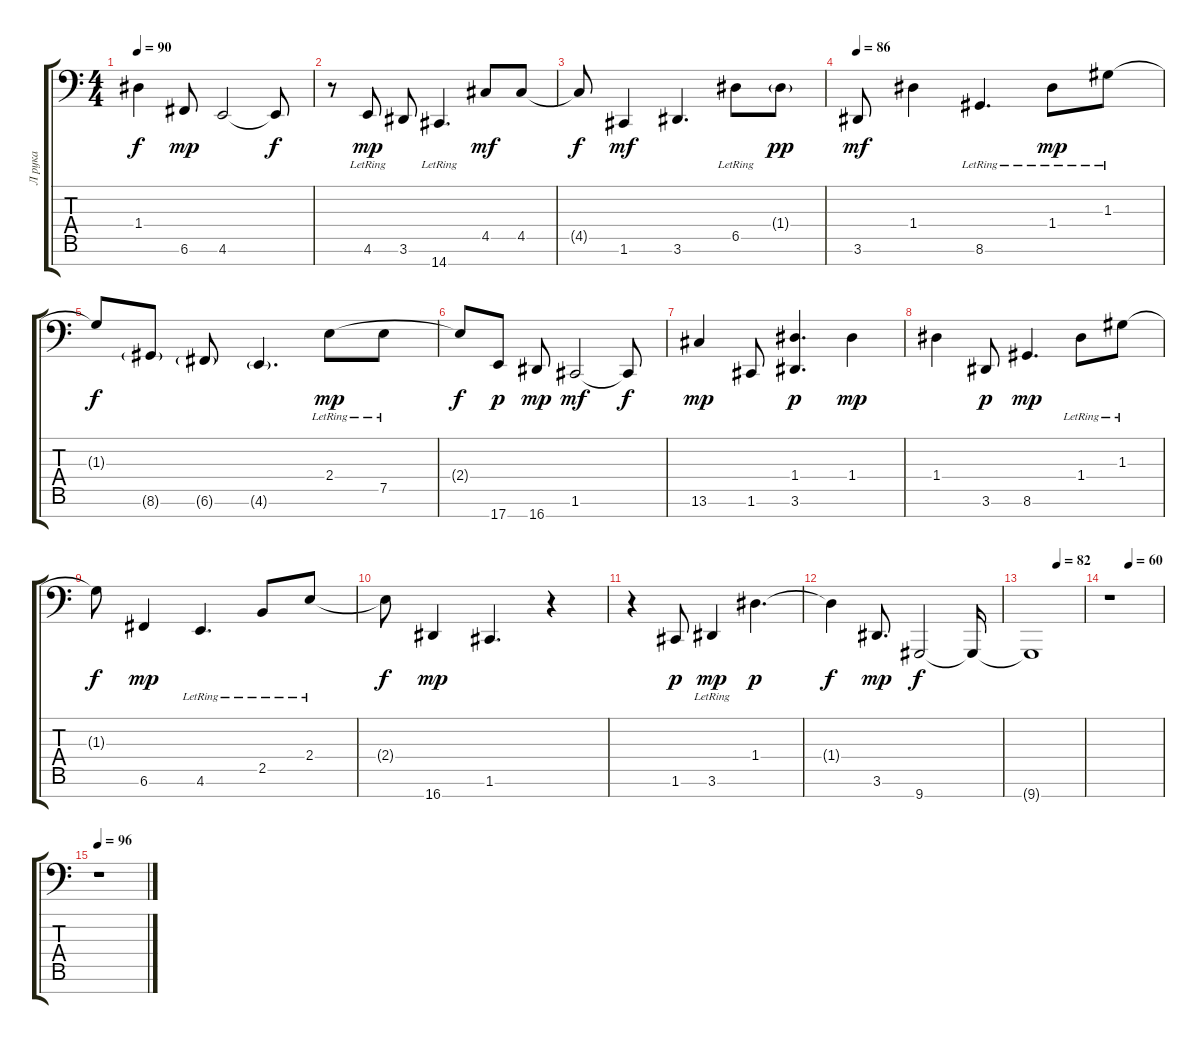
\track ("Л рука" "Л рука") {instrument acousticgrandpiano}
\staff {score tabs}
\tuning (E4 B3 G3 D3 A2 C2 B0) {hide}
\ts (4 4)
\tempo 90
\clef f4
\ks c
1.4.4{dy f} 6.6.8{dy mp} 4.6.2 4.6{t}.8{dy f} |
r.8 4.6{lr}.8{dy mp} 3.6.8 14.7{lr}.4{d} 4.5.8{dy mf} 4.5.8 |
4.5{t}.8{dy f} 1.6.4{dy mf} 3.6.4{d} 6.5{lr}.8 1.4{g}.8{dy pp} |
\tempo 86
3.6.8{dy mf} 1.4.4 8.6{lr}.4{d} 1.4{lr}.8{dy mp} 1.3{lr}.8 |
1.3{t}.8{dy f} 8.6{g}.8 6.6{g}.8 4.6{g}.4{d} 2.4{lr}.8{dy mp} 7.5{lr}.8 |
2.4{t}.8{dy f} 17.7.8{dy p} 16.7.8{dy mp} 1.6.2{dy mf} 1.6{t}.8{dy f} |
13.6.4{dy mp} 1.6.8 (1.4 3.6).4{d dy p} 1.4.4{dy mp} |
1.4.4 3.6.8{dy p} 8.6.4{d dy mp} 1.4{lr}.8 1.3{lr}.8 |
1.3{t}.8{dy f} 6.6.4{dy mp} 4.6{lr}.4{d} 2.5{lr}.8 2.4{lr}.8 |
2.4{t}.8{dy f} 16.7.4{dy mp} 1.6.4{d} r.4 |
r.4 1.6.8{dy p} 3.6{lr}.4{dy mp} 1.4.4{d dy p} |
1.4{t}.4{dy f} 3.6.8{d dy mp} 9.7.2{dy f} 9.7{t}.16 |
\tempo (82 0.5)
9.7{t}.1 |
\tempo (60 0.375)
r.1 |
\tempo 96
r.1
